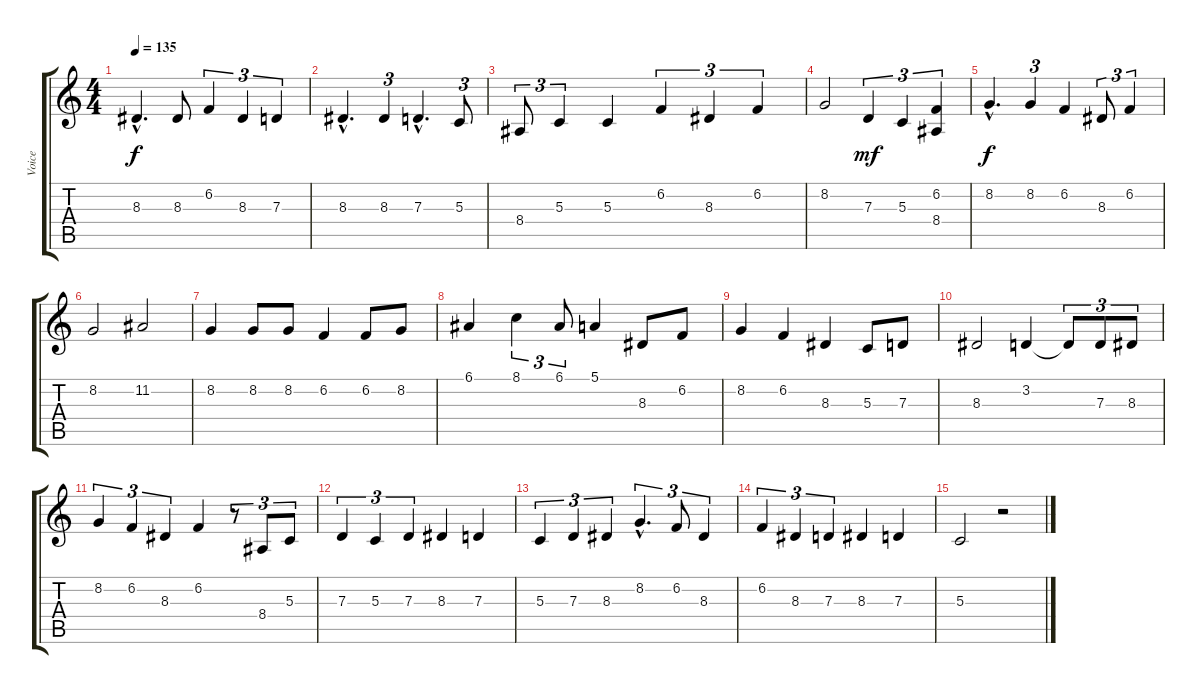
\track ("Voice" "Voice") {instrument flute}
\staff {score tabs}
\tuning (E4 B3 G3 D3 A2 E2) {hide}
\ts (4 4)
\tempo 135
\clef g2
\ks c
8.3{hac}.4{d dy f} 8.3.8 6.2.4{tu (3 2)} 8.3.4{tu (3 2)} 7.3.4{tu (3 2)} |
8.3{hac}.4{d} 8.3.4{tu (3 2)} 7.3{hac}.4{d} 5.3.8{tu (3 2)} |
8.4.8{tu (3 2)} 5.3.4{tu (3 2)} 5.3.4 6.2.4{tu (3 2)} 8.3.4{tu (3 2)} 6.2.4{tu (3 2)} |
8.2.2 7.3.4{tu (3 2) dy mf} 5.3.4{tu (3 2)} (6.2 8.4).4{tu (3 2)} |
8.2{hac}.4{d dy f} 8.2.4{tu (3 2)} 6.2.4 8.3.8{tu (3 2)} 6.2.4{tu (3 2)} |
8.2.2 11.2.2 |
8.2.4 8.2.8 8.2.8 6.2.4 6.2.8 8.2.8 |
6.1.4 8.1.4{tu (3 2)} 6.1.8{tu (3 2)} 5.1.4 8.3.8 6.2.8 |
8.2.4 6.2.4 8.3.4 5.3.8 7.3.8 |
8.3.2 3.2.4 3.2{t}.8{tu (3 2)} 7.3.8{tu (3 2)} 8.3.8{tu (3 2)} |
8.2.4{tu (3 2)} 6.2.4{tu (3 2)} 8.3.4{tu (3 2)} 6.2.4 r.8{tu (3 2)} 8.4.8{tu (3 2)} 5.3.8{tu (3 2)} |
7.3.4{tu (3 2)} 5.3.4{tu (3 2)} 7.3.4{tu (3 2)} 8.3.4 7.3.4 |
5.3.4{tu (3 2)} 7.3.4{tu (3 2)} 8.3.4{tu (3 2)} 8.2{hac}.4{d tu (3 2)} 6.2.8{tu (3 2)} 8.3.4{tu (3 2)} |
6.2.4{tu (3 2)} 8.3.4{tu (3 2)} 7.3.4{tu (3 2)} 8.3.4 7.3.4 |
5.3.2 r.2
